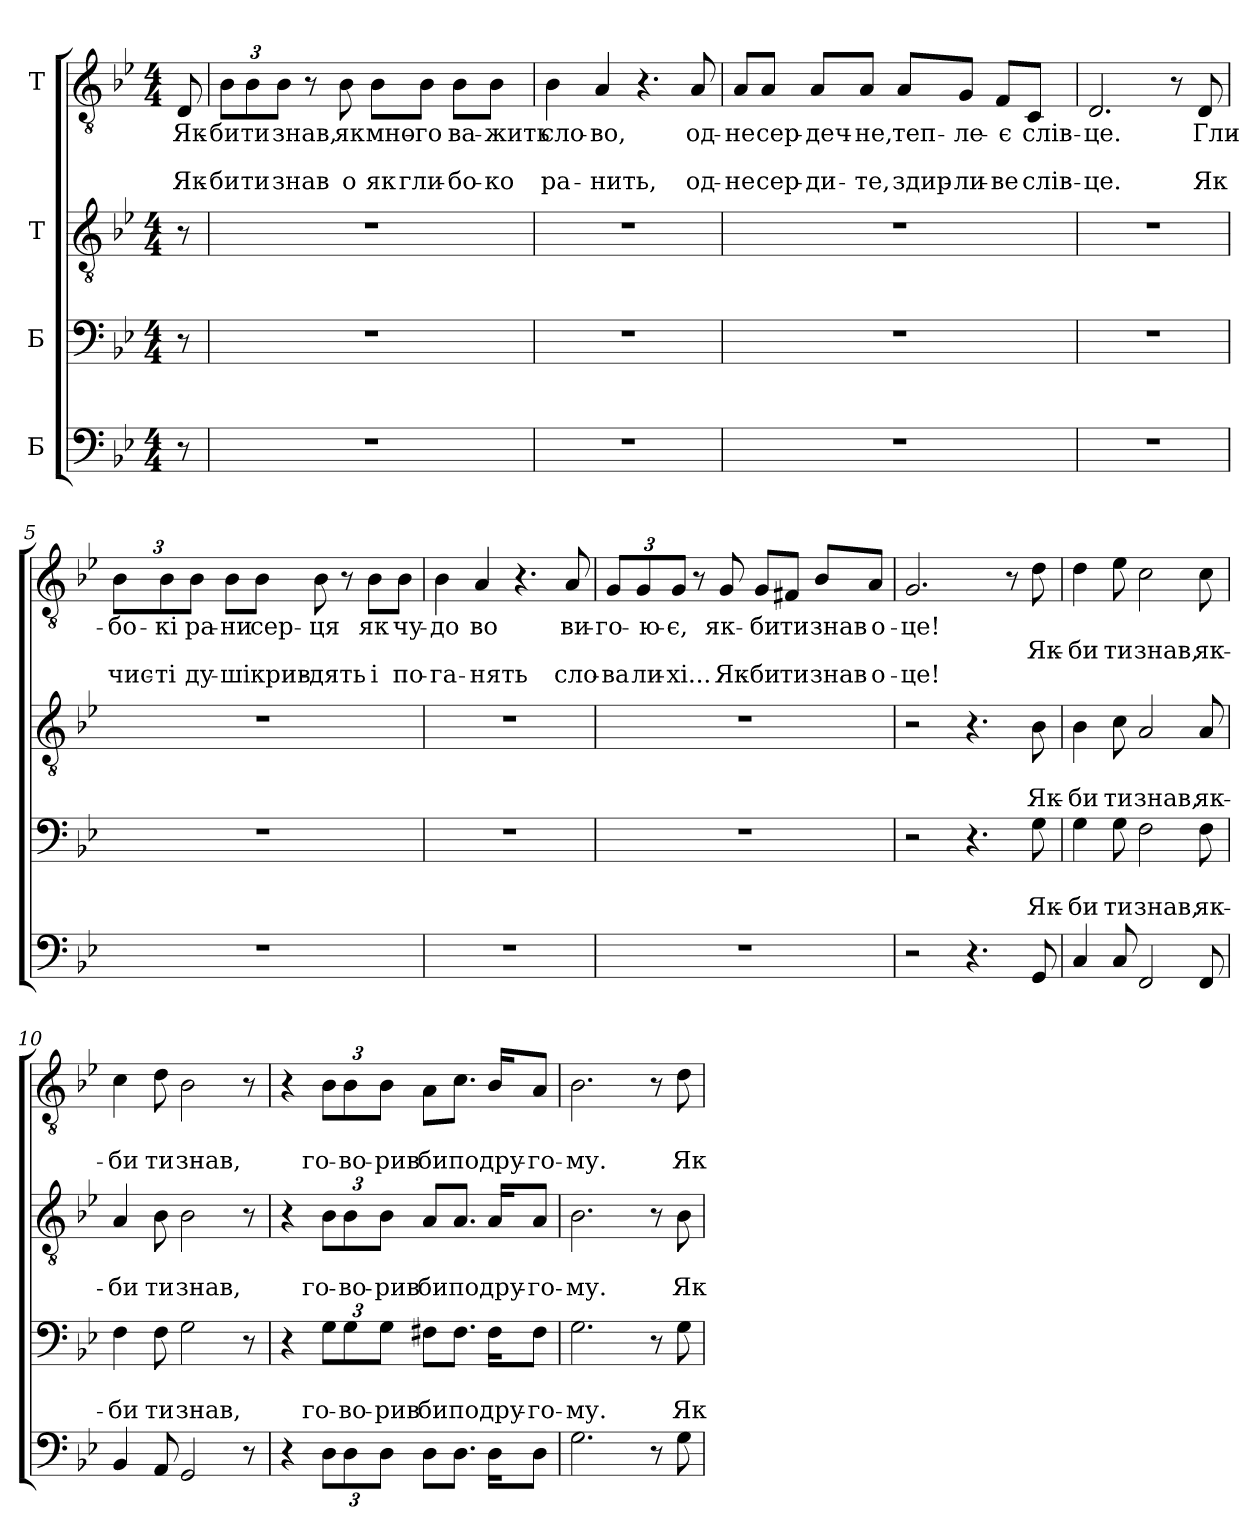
**kern	**kern	**text	**text	**kern	**text	**text	**kern	**text	**text	**text
*part4	*part3	*part3	*part3	*part2	*part2	*part2	*part1	*part1	*part1	*part1
*staff4	*staff3	*staff3	*staff3	*staff2	*staff2	*staff2	*staff1	*staff1	*staff1	*staff1
*I"Б	*I"Б	*	*	*I"T	*	*	*I"T	*	*	*
*clefF4	*clefF4	*	*	*clefGv2	*	*	*clefGv2	*	*	*
*k[b-e-]	*k[b-e-]	*	*	*k[b-e-]	*	*	*k[b-e-]	*	*	*
*g:	*g:	*	*	*g:	*	*	*g:	*	*	*
*M4/4	*M4/4	*	*	*M4/4	*	*	*M4/4	*	*	*
=	=	=	=	=	=	=	=	=	=	=
!	!	!	!	!	!	!	!	!LO:LY:b	!	!LO:LY:b
8r	8r	.	.	8r	.	.	8D/	Як-	.	Як-
=1	=1	=1	=1	=1	=1	=1	=1	=1	=1	=1
!	!	!	!	!	!	!	!	!LO:LY:b	!	!LO:LY:b
1r	1r	.	.	1r	.	.	12B-\L	-би	.	-би
!	!	!	!	!	!	!	!	!LO:LY:b	!	!LO:LY:b
.	.	.	.	.	.	.	12B-\	ти	.	ти
!	!	!	!	!	!	!	!	!LO:LY:b	!	!LO:LY:b
.	.	.	.	.	.	.	12B-\J	знав,	.	знав
!	!	!	!	!	!	!	!	!	!	!LO:LY:b
.	.	.	.	.	.	.	8r	.	.	,
!	!	!	!	!	!	!	!	!LO:LY:b	!	!LO:LY:b
.	.	.	.	.	.	.	8B-\	як	.	о
!	!	!	!	!	!	!	!	!LO:LY:b	!	!LO:LY:b
.	.	.	.	.	.	.	8B-\L	мно-	.	як
!	!	!	!	!	!	!	!	!LO:LY:b	!	!LO:LY:b
.	.	.	.	.	.	.	8B-\J	-го	.	гли-
!	!	!	!	!	!	!	!	!LO:LY:b	!	!LO:LY:b
.	.	.	.	.	.	.	8B-\L	ва-	.	-бо-
!	!	!	!	!	!	!	!	!LO:LY:b	!	!LO:LY:b
.	.	.	.	.	.	.	8B-\J	-жить	.	-ко
=2	=2	=2	=2	=2	=2	=2	=2	=2	=2	=2
!	!	!	!	!	!	!	!	!LO:LY:b	!	!LO:LY:b
1r	1r	.	.	1r	.	.	4B-\	сло-	.	ра-
!	!	!	!	!	!	!	!	!LO:LY:b	!	!LO:LY:b
.	.	.	.	.	.	.	4A/	-во,	.	-нить,
.	.	.	.	.	.	.	4.r	.	.	.
!	!	!	!	!	!	!	!	!LO:LY:b	!	!LO:LY:b
.	.	.	.	.	.	.	8A/	од-	.	од-
=3	=3	=3	=3	=3	=3	=3	=3	=3	=3	=3
!	!	!	!	!	!	!	!	!LO:LY:b	!	!LO:LY:b
1r	1r	.	.	1r	.	.	8A/L	-не	.	-не
!	!	!	!	!	!	!	!	!LO:LY:b	!	!LO:LY:b
.	.	.	.	.	.	.	8A/J	сер-	.	сер-
!	!	!	!	!	!	!	!	!LO:LY:b	!	!LO:LY:b
.	.	.	.	.	.	.	8A/L	-деч-	.	-ди-
!	!	!	!	!	!	!	!	!LO:LY:b	!	!LO:LY:b
.	.	.	.	.	.	.	8A/J	-не,	.	-те,
!	!	!	!	!	!	!	!	!LO:LY:b	!	!LO:LY:b
.	.	.	.	.	.	.	8A/L	теп-	.	здир-
!	!	!	!	!	!	!	!	!LO:LY:b	!	!LO:LY:b
.	.	.	.	.	.	.	8G/J	-ле-	.	-ли-
!	!	!	!	!	!	!	!	!LO:LY:b	!	!LO:LY:b
.	.	.	.	.	.	.	8F/L	-є	.	-ве
!	!	!	!	!	!	!	!	!LO:LY:b	!	!LO:LY:b
.	.	.	.	.	.	.	8C/J	слів-	.	слів-
!!LO:LB:g=z
=4	=4	=4	=4	=4	=4	=4	=4	=4	=4	=4
!	!	!	!	!	!	!	!	!LO:LY:b	!	!LO:LY:b
1r	1r	.	.	1r	.	.	2.D/	-це.	.	-це.
.	.	.	.	.	.	.	8r	.	.	.
!	!	!	!	!	!	!	!	!LO:LY:b	!	!LO:LY:b
.	.	.	.	.	.	.	8D/	Гли-	.	Як
=5	=5	=5	=5	=5	=5	=5	=5	=5	=5	=5
!	!	!	!	!	!	!	!	!LO:LY:b	!	!LO:LY:b
1r	1r	.	.	1r	.	.	12B-\L	-бо-	.	чис-
!	!	!	!	!	!	!	!	!LO:LY:b	!	!LO:LY:b
.	.	.	.	.	.	.	12B-\	-кі	.	-ті
!	!	!	!	!	!	!	!	!LO:LY:b	!	!LO:LY:b
.	.	.	.	.	.	.	12B-\J	ра-	.	ду-
!	!	!	!	!	!	!	!	!LO:LY:b	!	!LO:LY:b
.	.	.	.	.	.	.	8B-\L	-ни	.	-ші
!	!	!	!	!	!	!	!	!LO:LY:b	!	!LO:LY:b
.	.	.	.	.	.	.	8B-\J	сер-	.	крив-
!	!	!	!	!	!	!	!	!LO:LY:b	!	!LO:LY:b
.	.	.	.	.	.	.	8B-\	-ця	.	-дять
.	.	.	.	.	.	.	8r	.	.	.
!	!	!	!	!	!	!	!	!LO:LY:b	!	!LO:LY:b
.	.	.	.	.	.	.	8B-\L	як	.	і
!	!	!	!	!	!	!	!	!LO:LY:b	!	!LO:LY:b
.	.	.	.	.	.	.	8B-\J	чу-	.	по-
=6	=6	=6	=6	=6	=6	=6	=6	=6	=6	=6
!	!	!	!	!	!	!	!	!LO:LY:b	!	!LO:LY:b
1r	1r	.	.	1r	.	.	4B-\	-до	.	-га-
!	!	!	!	!	!	!	!	!LO:LY:b	!	!LO:LY:b
.	.	.	.	.	.	.	4A/	во	.	-нять
!	!	!	!	!	!	!	!	!LO:LY:b	!	!
.	.	.	.	.	.	.	4.r	–	.	.
!	!	!	!	!	!	!	!	!LO:LY:b	!	!LO:LY:b
.	.	.	.	.	.	.	8A/	ви-	.	сло-
=7	=7	=7	=7	=7	=7	=7	=7	=7	=7	=7
!	!	!	!	!	!	!	!	!LO:LY:b	!	!LO:LY:b
1r	1r	.	.	1r	.	.	12G/L	-го-	.	-ва
!	!	!	!	!	!	!	!	!LO:LY:b	!	!LO:LY:b
.	.	.	.	.	.	.	12G/	-ю-	.	ли-
!	!	!	!	!	!	!	!	!LO:LY:b	!	!LO:LY:b
.	.	.	.	.	.	.	12G/J	-є,	.	-хі...
.	.	.	.	.	.	.	8rA	.	.	.
!	!	!	!	!	!	!	!	!LO:LY:b	!	!LO:LY:b
.	.	.	.	.	.	.	8G/	як-	.	Як-
!	!	!	!	!	!	!	!	!LO:LY:b	!	!LO:LY:b
.	.	.	.	.	.	.	8G/L	-би	.	-би
!	!	!	!	!	!	!	!	!LO:LY:b	!	!LO:LY:b
.	.	.	.	.	.	.	8F#X/J	ти	.	ти
!	!	!	!	!	!	!	!	!LO:LY:b	!	!LO:LY:b
.	.	.	.	.	.	.	8B-/L	знав	.	знав
!	!	!	!	!	!	!	!	!LO:LY:b	!	!LO:LY:b
.	.	.	.	.	.	.	8A/J	о-	.	о-
!!LO:LB:g=z
=8	=8	=8	=8	=8	=8	=8	=8	=8	=8	=8
!	!	!	!	!	!	!	!	!LO:LY:b	!	!LO:LY:b
2r	2r	.	.	2r	.	.	2.G/	-це!	.	-це!
4.r	4.r	.	.	4.r	.	.	.	.	.	.
.	.	.	.	.	.	.	8r	.	.	.
!	!	!	!LO:LY:b	!	!	!LO:LY:b	!	!	!LO:LY:b	!
8GG/	8G\	.	Як-	8B-\	.	Як-	8d\	.	Як-	.
=9	=9	=9	=9	=9	=9	=9	=9	=9	=9	=9
!	!	!	!LO:LY:b	!	!	!LO:LY:b	!	!	!LO:LY:b	!
4C/	4G\	.	-би	4B-\	.	-би	4d\	.	-би	.
!	!	!	!LO:LY:b	!	!	!LO:LY:b	!	!	!LO:LY:b	!
8C/	8G\	.	ти	8c\	.	ти	8e-\	.	ти	.
!	!	!	!LO:LY:b	!	!	!LO:LY:b	!	!	!LO:LY:b	!
2FF/	2F\	.	знав,	2A/	.	знав,	2c\	.	знав,	.
!	!	!	!LO:LY:b	!	!	!LO:LY:b	!	!	!LO:LY:b	!
8FF/	8F\	.	як-	8A/	.	як-	8c\	.	як-	.
=10	=10	=10	=10	=10	=10	=10	=10	=10	=10	=10
!	!	!	!LO:LY:b	!	!	!LO:LY:b	!	!	!LO:LY:b	!
4BB-/	4F\	.	-би	4A/	.	-би	4c\	.	-би	.
!	!	!	!LO:LY:b	!	!	!LO:LY:b	!	!	!LO:LY:b	!
8AA/	8F\	.	ти	8B-\	.	ти	8d\	.	ти	.
!	!	!	!LO:LY:b	!	!	!LO:LY:b	!	!	!LO:LY:b	!
2GG/	2G\	.	знав,	2B-\	.	знав,	2B-\	.	знав,	.
8r	8r	.	.	8r	.	.	8r	.	.	.
=11	=11	=11	=11	=11	=11	=11	=11	=11	=11	=11
4r	4r	.	.	4r	.	.	4r	.	.	.
!	!	!	!LO:LY:b	!	!	!LO:LY:b	!	!	!LO:LY:b	!
12D\L	12G\L	.	го-	12B-\L	.	го-	12B-\L	.	го-	.
!	!	!	!LO:LY:b	!	!	!LO:LY:b	!	!	!LO:LY:b	!
12D\	12G\	.	-во-	12B-\	.	-во-	12B-\	.	-во-	.
!	!	!	!LO:LY:b	!	!	!LO:LY:b	!	!	!LO:LY:b	!
12D\J	12G\J	.	-рив	12B-\J	.	-рив	12B-\J	.	-рив	.
!	!	!	!LO:LY:b	!	!	!LO:LY:b	!	!	!LO:LY:b	!
8D\L	8F#X\L	.	би	8A/L	.	би	8A\L	.	би	.
!	!	!	!LO:LY:b	!	!	!LO:LY:b	!	!	!LO:LY:b	!
8.D\J	8.F#\J	.	по	8.A/J	.	по	8.c\J	.	по	.
!	!	!	!LO:LY:b	!	!	!LO:LY:b	!	!	!LO:LY:b	!
16D\KL	16F#\KL	.	дру-	16A/KL	.	дру-	16B-/KL	.	дру-	.
!	!	!	!LO:LY:b	!	!	!LO:LY:b	!	!	!LO:LY:b	!
8D\J	8F#\J	.	-го-	8A/J	.	-го-	8A/J	.	-го-	.
=12	=12	=12	=12	=12	=12	=12	=12	=12	=12	=12
!	!	!	!LO:LY:b	!	!	!LO:LY:b	!	!	!LO:LY:b	!
2.G\	2.G\	.	-му.	2.B-\	.	-му.	2.B-\	.	-му.	.
8r	8r	.	.	8r	.	.	8r	.	.	.
!	!	!	!LO:LY:b	!	!	!LO:LY:b	!	!	!LO:LY:b	!
8G\	8G\	.	Як-	8B-\	.	Як-	8d\	.	Як-	.
=	=	=	=	=	=	=	=	=	=	=
*-	*-	*-	*-	*-	*-	*-	*-	*-	*-	*-
